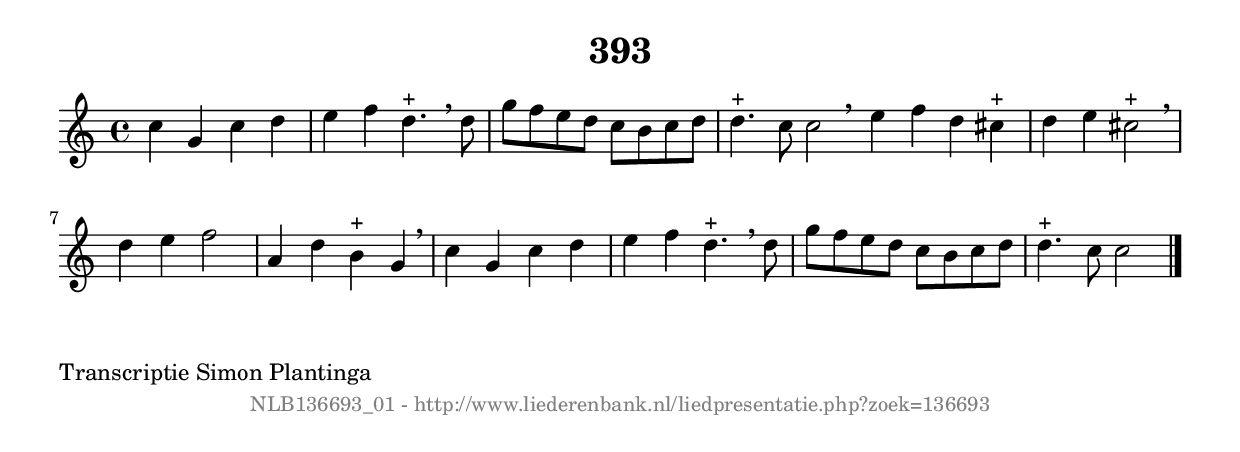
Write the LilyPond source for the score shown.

%
% produced by wce2krn 1.64 (7 June 2014)
%
\version"2.16"
#(append! paper-alist '(("long" . (cons (* 210 mm) (* 2000 mm)))))
#(set-default-paper-size "long")
sb = {\breathe}
mBreak = {\breathe }
bBreak = {\breathe }
x = {\once\override NoteHead #'style = #'cross }
gl=\glissando
itime={\override Staff.TimeSignature #'stencil = ##f }
ficta = {\once\set suggestAccidentals = ##t}
fine = {\once\override Score.RehearsalMark #'self-alignment-X = #1 \mark \markup {\italic{Fine}}}
dc = {\once\override Score.RehearsalMark #'self-alignment-X = #1 \mark \markup {\italic{D.C.}}}
dcf = {\once\override Score.RehearsalMark #'self-alignment-X = #1 \mark \markup {\italic{D.C. al Fine}}}
dcc = {\once\override Score.RehearsalMark #'self-alignment-X = #1 \mark \markup {\italic{D.C. al Coda}}}
ds = {\once\override Score.RehearsalMark #'self-alignment-X = #1 \mark \markup {\italic{D.S.}}}
dsf = {\once\override Score.RehearsalMark #'self-alignment-X = #1 \mark \markup {\italic{D.S. al Fine}}}
dsc = {\once\override Score.RehearsalMark #'self-alignment-X = #1 \mark \markup {\italic{D.S. al Coda}}}
pv = {\set Score.repeatCommands = #'((volta "1"))}
sv = {\set Score.repeatCommands = #'((volta "2"))}
tv = {\set Score.repeatCommands = #'((volta "3"))}
qv = {\set Score.repeatCommands = #'((volta "4"))}
xv = {\set Score.repeatCommands = #'((volta #f))}
\header{ tagline = ""
title = "393"
}
\score {{
\key c \major
\relative g'
{
\set melismaBusyProperties = #'()
\time 4/4
\tempo 4=120
\override Score.MetronomeMark #'transparent = ##t
\override Score.RehearsalMark #'break-visibility = #(vector #t #t #f)
c4 g4 c4 d4 | e4 f4 d4.^"+" \sb d8 | g8 f8 e8 d8 c8 b8 c8 d8 | d4.^"+" c8 c2 \bar ":|:" \bBreak
e4 f4 d4 cis4^"+" | d4 e4 cis2^"+" \sb | d4 e4 f2 | a,4 d4 b4^"+" g4 | \mBreak \bar "|"
c4 g4 c4 d4 | e4 f4 d4.^"+" \sb d8 | g8 f8 e8 d8 c8 b8 c8 d8 | d4.^"+" c8 c2 \bar "|."
 }}
 \midi { }
 \layout {
            indent = 0.0\cm
}
}
\markup { \wordwrap-string #" 
Transcriptie Simon Plantinga
"}
\markup { \vspace #0 } \markup { \with-color #grey \fill-line { \center-column { \smaller "NLB136693_01 - http://www.liederenbank.nl/liedpresentatie.php?zoek=136693" } } }
